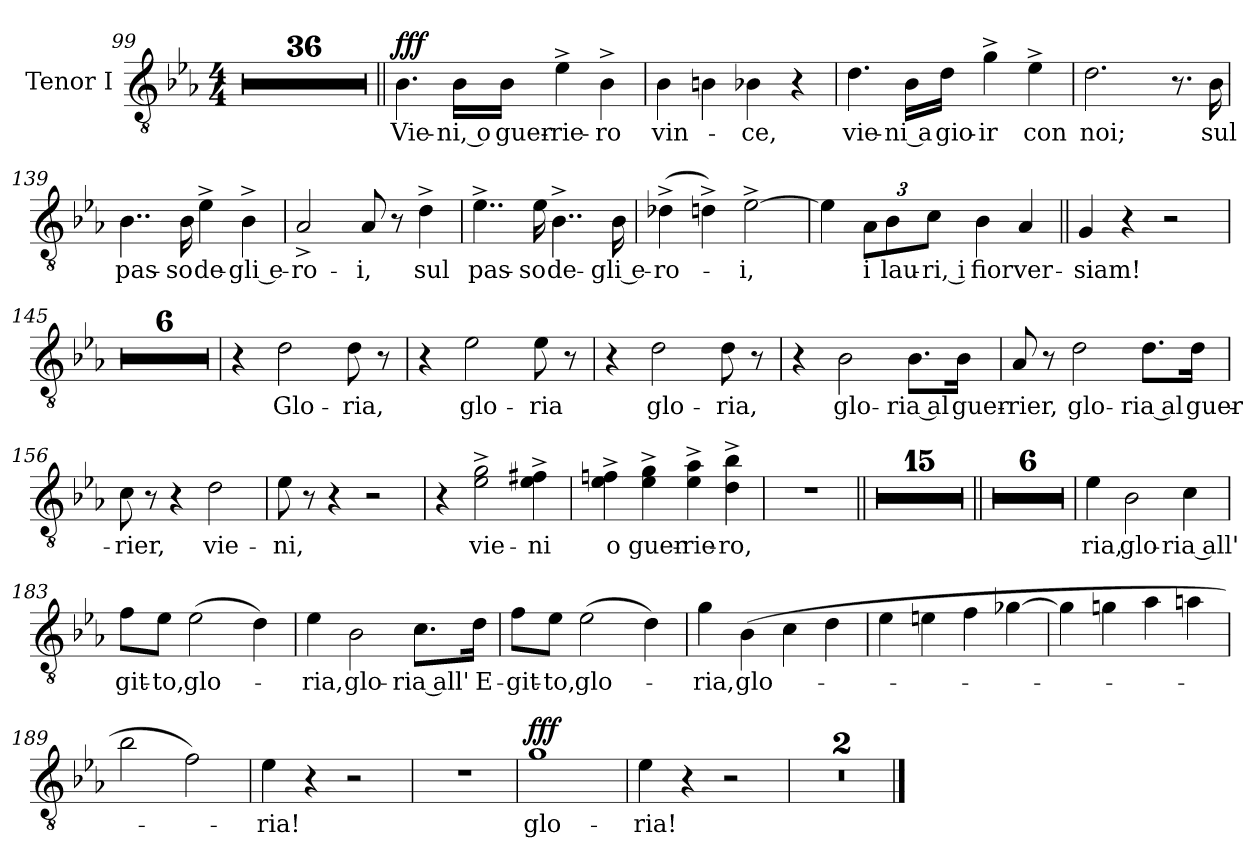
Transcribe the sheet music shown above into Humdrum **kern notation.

**kern	**text	**dynam
*part1	*part1	*part1
*staff1	*staff1	*staff1
*I"Tenor I	*	*
*I'T.I	*	*
*clefGv2	*	*
*k[b-e-a-]	*	*
*M4/4	*	*
=99	=99	=99
1r	.	.
=100	=100	=100
1r	.	.
!!LO:LB:g=z
=101	=101	=101
1r	.	.
=102	=102	=102
1r	.	.
=103	=103	=103
1r	.	.
=104	=104	=104
1r	.	.
=105	=105	=105
1r	.	.
!!LO:LB:g=z
=106	=106	=106
1r	.	.
=107	=107	=107
1r	.	.
=108	=108	=108
1r	.	.
=109	=109	=109
1r	.	.
=110	=110	=110
1r	.	.
!!LO:LB:g=z
=111	=111	=111
1r	.	.
=112	=112	=112
1r	.	.
=113	=113	=113
1r	.	.
=114	=114	=114
1r	.	.
=115	=115	=115
1r	.	.
!!LO:LB:g=z
=116	=116	=116
1r	.	.
=117	=117	=117
1r	.	.
=118	=118	=118
1r	.	.
=119	=119	=119
1r	.	.
=120	=120	=120
1r	.	.
!!LO:LB:g=z
=121	=121	=121
1r	.	.
=122	=122	=122
1r	.	.
=123	=123	=123
1r	.	.
=124	=124	=124
1r	.	.
!!LO:LB:g=z
=125	=125	=125
1r	.	.
=126	=126	=126
1r	.	.
=127	=127	=127
1r	.	.
=128	=128	=128
1r	.	.
=129	=129	=129
1r	.	.
!!LO:LB:g=z
=130	=130	=130
1r	.	.
=131	=131	=131
1r	.	.
=132	=132	=132
1r	.	.
=133	=133	=133
1r	.	.
=134	=134	=134
1r	.	.
!!LO:PB:g=z
=135||	=135||	=135||
!	!LO:LY:b	!LO:DY:a
!	!	!LO:DY:n=1:a
4.B-\	Vie-	ff f
!	!LO:LY:b	!
16B-\LL	ni, o	.
!	!LO:LY:b	!
16B-\JJ	guer-	.
!	!LO:LY:b	!
4e-^\	-rie-	.
!	!LO:LY:b	!
4B-^\	-ro	.
=136	=136	=136
!	!LO:LY:b	!
4B-\	vin-	.
4Bn\	.	.
!	!LO:LY:b	!
4B-X\	-ce,	.
4r	.	.
=137	=137	=137
!	!LO:LY:b	!
4.d\	vie-	.
!	!LO:LY:b	!
16B-\LL	ni a	.
!	!LO:LY:b	!
16d\JJ	gio-	.
!	!LO:LY:b	!
4g^\	-ir	.
!	!LO:LY:b	!
4e-^\	con	.
=138	=138	=138
!	!LO:LY:b	!
2.d\	noi;	.
8.r	.	.
!	!LO:LY:b	!
16B-\	sul	.
!!LO:PB:g=z
=139	=139	=139
!	!LO:LY:b	!
4..B-\	pas-	.
!	!LO:LY:b	!
16B-\	-so	.
!	!LO:LY:b	!
4e-^\	de-	.
!	!LO:LY:b	!
4B-^\	gli e-	.
=140	=140	=140
!	!LO:LY:b	!
2A-^/	-ro-	.
!	!LO:LY:b	!
8A-/	-i,	.
8r	.	.
!	!LO:LY:b	!
4d^\	sul	.
=141	=141	=141
!	!LO:LY:b	!
4..e-^\	pas-	.
!	!LO:LY:b	!
16e-\	-so	.
!	!LO:LY:b	!
4..B-^\	de-	.
!	!LO:LY:b	!
16B-\	gli e-	.
=142	=142	=142
!	!LO:LY:b	!
(>4d-X^\	-ro-	.
4dn^\)	.	.
!	!LO:LY:b	!
[2e-^\	-i,	.
=143	=143	=143
4e-\]	.	.
!	!LO:LY:b	!
12A-\L	i	.
!	!LO:LY:b	!
12B-\	lau-	.
!	!LO:LY:b	!
12c\J	ri, i	.
!	!LO:LY:b	!
4B-\	fior	.
!	!LO:LY:b	!
4A-/	ver-	.
!!LO:LB:g=z
=144||	=144||	=144||
!	!LO:LY:b	!
4G/	-siam!	.
4r	.	.
2r	.	.
=145	=145	=145
1r	.	.
=146	=146	=146
1r	.	.
=147	=147	=147
1r	.	.
!!LO:PB:g=z
=148	=148	=148
1r	.	.
=149	=149	=149
1r	.	.
=150	=150	=150
1r	.	.
=151	=151	=151
4r	.	.
!	!LO:LY:b	!
2d\	Glo-	.
!	!LO:LY:b	!
8d\	-ria,	.
8r	.	.
!!LO:LB:g=z
=152	=152	=152
4r	.	.
!	!LO:LY:b	!
2e-\	glo-	.
!	!LO:LY:b	!
8e-\	-ria	.
8r	.	.
=153	=153	=153
4r	.	.
!	!LO:LY:b	!
2d\	glo-	.
!	!LO:LY:b	!
8d\	-ria,	.
8r	.	.
=154	=154	=154
4r	.	.
!	!LO:LY:b	!
2B-\	glo-	.
!	!LO:LY:b	!
8.B-\L	ria al	.
!	!LO:LY:b	!
16B-\Jk	guer-	.
=155	=155	=155
!	!LO:LY:b	!
8A-/	-rier,	.
8r	.	.
!	!LO:LY:b	!
2d\	glo-	.
!	!LO:LY:b	!
8.d\L	ria al	.
!	!LO:LY:b	!
16d\Jk	guer-	.
!!LO:PB:g=z
=156	=156	=156
!	!LO:LY:b	!
8c\	-rier,	.
8r	.	.
4r	.	.
!	!LO:LY:b	!
2d\	vie-	.
=157	=157	=157
!	!LO:LY:b	!
8e-\	-ni,	.
8r	.	.
4r	.	.
2r	.	.
=158	=158	=158
4r	.	.
!	!LO:LY:b	!
2e-\^ 2g\^	vie-	.
!	!LO:LY:b	!
4e-\^ 4f#X\^	-ni	.
=159	=159	=159
!	!LO:LY:b	!
4e-\^ 4fn\^	o	.
!	!LO:LY:b	!
4e-\^ 4g\^	guer-	.
!	!LO:LY:b	!
4e-\^ 4a-\^	-rie-	.
!	!LO:LY:b	!
4d\^ 4b-\^	-ro,	.
=160	=160	=160
1r	.	.
!!LO:LB:g=z
=161||	=161||	=161||
1r	.	.
=162	=162	=162
1r	.	.
=163	=163	=163
1r	.	.
=164	=164	=164
1r	.	.
=165	=165	=165
1r	.	.
!!LO:PB:g=z
=166	=166	=166
1r	.	.
=167	=167	=167
1r	.	.
=168	=168	=168
1r	.	.
=169	=169	=169
1r	.	.
=170	=170	=170
1r	.	.
!!LO:LB:g=z
=171	=171	=171
1r	.	.
=172	=172	=172
1r	.	.
=173	=173	=173
1r	.	.
!!LO:PB:g=z
=174	=174	=174
1r	.	.
=175	=175	=175
1r	.	.
=176||	=176||	=176||
1r	.	.
=177	=177	=177
1r	.	.
!!LO:LB:g=z
=178	=178	=178
1r	.	.
!!LO:PB:g=z
=179	=179	=179
1r	.	.
=180	=180	=180
1r	.	.
=181	=181	=181
1r	.	.
!!LO:PB:g=z
=182	=182	=182
!	!LO:LY:b	!
4e-\	ria,	.
!	!LO:LY:b	!
2B-\	glo-	.
!	!LO:LY:b	!
4c\	ria all'	.
=183	=183	=183
!	!LO:LY:b	!
8f\L	git-	.
!	!LO:LY:b	!
8e-\J	-to,	.
!	!LO:LY:b	!
(>2e-\	glo-	.
4d\)	.	.
=184	=184	=184
!	!LO:LY:b	!
4e-\	-ria,	.
!	!LO:LY:b	!
2B-\	glo-	.
!	!LO:LY:b	!
8.c\L	ria all'	.
!	!LO:LY:b	!
16d\Jk	E-	.
=185	=185	=185
!	!LO:LY:b	!
8f\L	-git-	.
!	!LO:LY:b	!
8e-\J	-to,	.
!	!LO:LY:b	!
(>2e-\	glo-	.
4d\)	.	.
!!LO:PB:g=z
=186	=186	=186
!	!LO:LY:b	!
4g\	-ria,	.
!	!LO:LY:b	!
(>4B-\	glo-	.
4c\	.	.
4d\	.	.
=187	=187	=187
4e-\	.	.
4en\	.	.
4f\	.	.
[4g-X\	.	.
=188	=188	=188
4g-\]	.	.
4gn\	.	.
4a-\	.	.
4an\	.	.
=189	=189	=189
2b-\	.	.
2f\)	.	.
=190	=190	=190
!	!LO:LY:b	!
4e-\	-ria!	.
4r	.	.
2r	.	.
!!LO:PB:g=z
=191	=191	=191
1r	.	.
=192	=192	=192
!	!LO:LY:b	!LO:DY:a
1g	glo-	fff
=193	=193	=193
!	!LO:LY:b	!
4e-\	-ria!	.
4r	.	.
2r	.	.
=194	=194	=194
1r	.	.
=195	=195	=195
1r	.	.
==	==	==
*-	*-	*-
